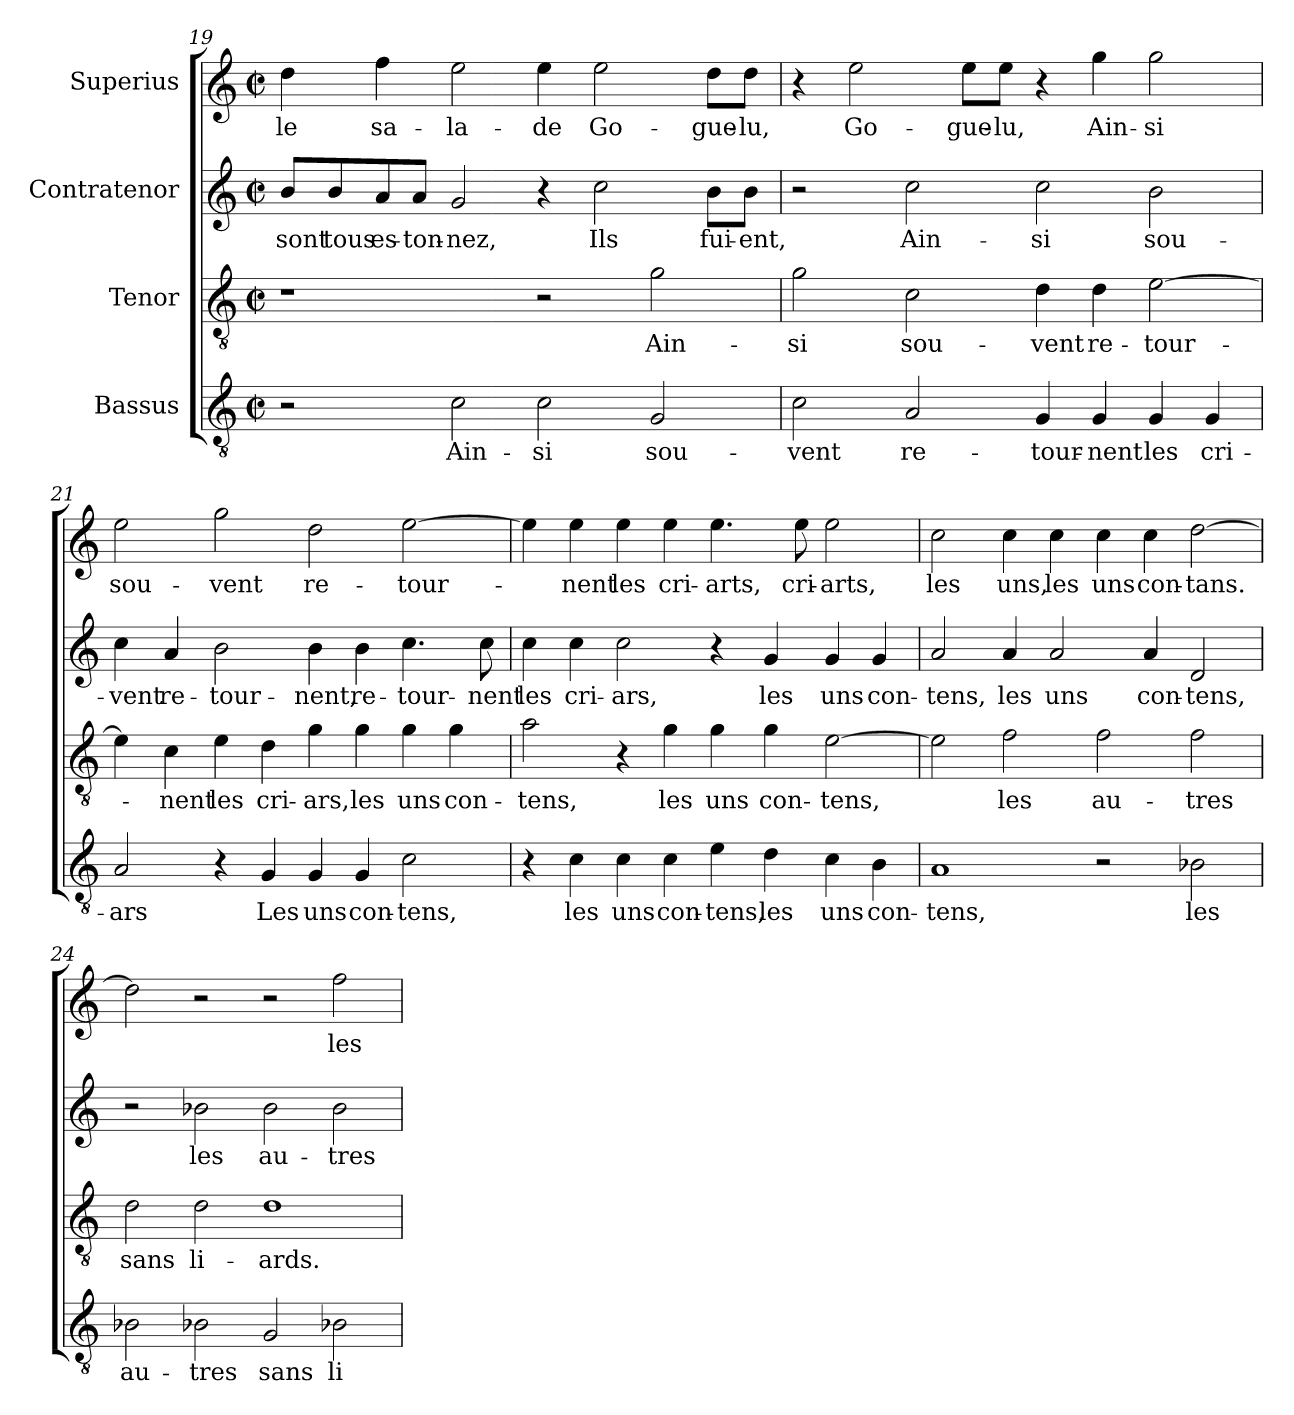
**kern	**text	**kern	**text	**kern	**text	**kern	**text
*part4	*part4	*part3	*part3	*part2	*part2	*part1	*part1
*staff4	*staff4	*staff3	*staff3	*staff2	*staff2	*staff1	*staff1
*I"Bassus	*	*I"Tenor	*	*I"Contratenor	*	*I"Superius	*
!!LO:LB:g=z
*clefGv2	*	*clefGv2	*	*clefG2	*	*clefG2	*
*k[]	*	*k[]	*	*k[]	*	*k[]	*
*C:	*	*C:	*	*C:	*	*C:	*
*M2/2	*	*M2/2	*	*M2/2	*	*M2/2	*
*met(c|)	*	*met(c|)	*	*met(c|)	*	*met(c|)	*
=19	=19	=19	=19	=19	=19	=19	=19
2r	.	1r	.	8b/L	sont	4dd\	-le
.	.	.	.	8b/	tous	.	.
.	.	.	.	8a/	es-	4ff\	sa-
.	.	.	.	8a/J	-ton-	.	.
2c\	Ain-	.	.	2g/	-nez,	2ee\	-la-
2c\	-si	2r	.	4r	.	4ee\	-de
.	.	.	.	2cc\	Ils	2ee\	Go-
2G/	sou-	2g\	Ain-	.	.	.	.
.	.	.	.	8b\L	fui-	8dd\L	-gue-
.	.	.	.	8b\J	-ent,	8dd\J	-lu,
=20	=20	=20	=20	=20	=20	=20	=20
2c\	-vent	2g\	-si	2r	.	4r	.
.	.	.	.	.	.	2ee\	Go-
2A/	re-	2c\	sou-	2cc\	Ain-	.	.
.	.	.	.	.	.	8ee\L	-gue-
.	.	.	.	.	.	8ee\J	-lu,
4G/	-tour-	4d\	-vent	2cc\	-si	4r	.
4G/	-nent	4d\	re-	.	.	4gg\	Ain-
4G/	les	[2e\	-tour-	2b\	sou-	2gg\	-si
4G/	cri-	.	.	.	.	.	.
=21	=21	=21	=21	=21	=21	=21	=21
2A/	-ars	4e\]	.	4cc\	-vent	2ee\	sou-
.	.	4c\	-nent	4a/	re-	.	.
4r	.	4e\	les	2b\	-tour-	2gg\	-vent
4G/	Les	4d\	cri-	.	.	.	.
4G/	uns	4g\	-ars,	4b\	-nent,	2dd\	re-
4G/	con-	4g\	les	4b\	re-	.	.
2c\	-tens,	4g\	uns	4.cc\	-tour-	[2ee\	-tour-
.	.	4g\	con-	.	.	.	.
.	.	.	.	8cc\	-nent	.	.
!!LO:LB:g=z
=22	=22	=22	=22	=22	=22	=22	=22
4r	.	2a\	-tens,	4cc\	les	4ee\]	.
4c\	les	.	.	4cc\	cri-	4ee\	-nent
4c\	uns	4r	.	2cc\	-ars,	4ee\	les
4c\	con-	4g\	les	.	.	4ee\	cri-
4e\	-tens,	4g\	uns	4r	.	4.ee\	-arts,
4d\	les	4g\	con-	4g/	les	.	.
.	.	.	.	.	.	8ee\	cri-
4c\	uns	[2e\	-tens,	4g/	uns	2ee\	-arts,
4B\	con-	.	.	4g/	con-	.	.
=23	=23	=23	=23	=23	=23	=23	=23
1A/	-tens,	2e\]	.	2a/	-tens,	2cc\	les
.	.	2f\	les	4a/	les	4cc\	uns,
.	.	.	.	2a/	uns	4cc\	les
2r	.	2f\	au-	.	.	4cc\	uns
.	.	.	.	4a/	con-	4cc\	con-
2B-X\	les	2f\	-tres	2d/	-tens,	[2dd\	-tans.
=24	=24	=24	=24	=24	=24	=24	=24
2B-X\	au-	2d\	sans	2r	.	2dd\]	.
2B-X\	-tres	2d\	li-	2b-X\	les	2r	.
2G/	sans	1d\	-ards.	2b-\	au-	2r	.
2B-X\	li-	.	.	2b-\	-tres	2ff\	les
=	=	=	=	=	=	=	=
*-	*-	*-	*-	*-	*-	*-	*-
